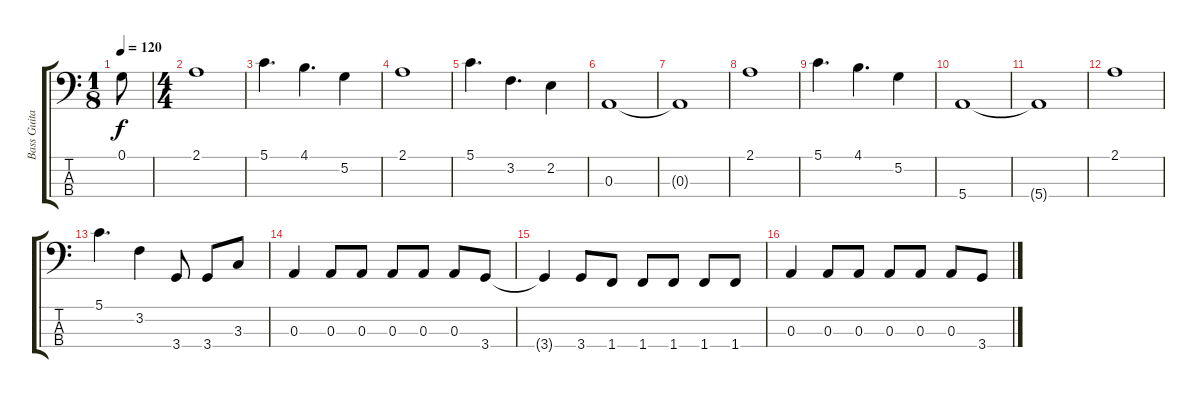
\track ("Bass Guitar" "Bass Guita") {instrument electricbassfinger}
\staff {score tabs}
\tuning (G2 D2 A1 E1) {hide}
\ts (1 8)
\tempo 120
\clef f4
\ks c
0.1.8{dy f instrument electricbassfinger} |
\ts (4 4)
2.1.1 |
5.1.4{d} 4.1.4{d} 5.2.4 |
2.1.1 |
5.1.4{d} 3.2.4{d} 2.2.4 |
0.3.1 |
0.3{t}.1 |
2.1.1 |
5.1.4{d} 4.1.4{d} 5.2.4 |
5.4.1 |
5.4{t}.1 |
2.1.1 |
5.1.4{d} 3.2.4 3.4.8 3.4.8 3.3.8 |
0.3.4 0.3.8 0.3.8 0.3.8 0.3.8 0.3.8 3.4.8 |
3.4{t}.4 3.4.8 1.4.8 1.4.8 1.4.8 1.4.8 1.4.8 |
0.3.4 0.3.8 0.3.8 0.3.8 0.3.8 0.3.8 3.4.8
